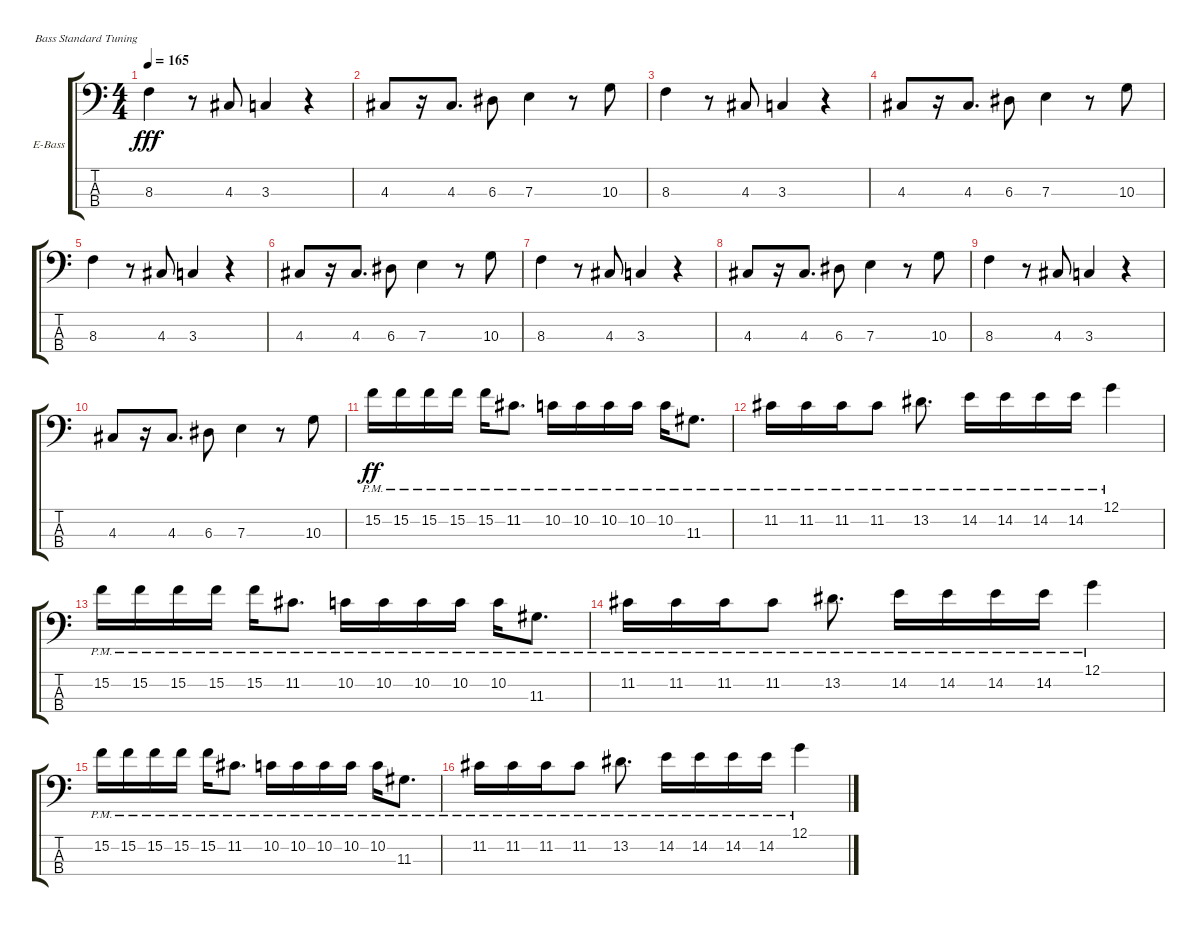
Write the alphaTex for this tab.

\defaultSystemsLayout 4
\bracketExtendMode groupsimilarinstruments
\firstSystemTrackNameOrientation horizontal
\otherSystemsTrackNameOrientation horizontal
\track ("O`Malley" "E-Bass") {instrument electricbassfinger}
\staff {score tabs}
\tuning (G2 D2 A1 E1)
\ts (4 4)
\tempo 165
\clef f4
\ks c
8.3.4{dy fff} r.8 4.3.8 3.3.4 r.4 |
4.3.8 r.16 4.3.8{d} 6.3.8 7.3.4 r.8 10.3.8 |
8.3.4 r.8 4.3.8 3.3.4 r.4 |
4.3.8 r.16 4.3.8{d} 6.3.8 7.3.4 r.8 10.3.8 |
8.3.4 r.8 4.3.8 3.3.4 r.4 |
4.3.8 r.16 4.3.8{d} 6.3.8 7.3.4 r.8 10.3.8 |
8.3.4 r.8 4.3.8 3.3.4 r.4 |
4.3.8 r.16 4.3.8{d} 6.3.8 7.3.4 r.8 10.3.8 |
8.3.4 r.8 4.3.8 3.3.4 r.4 |
4.3.8 r.16 4.3.8{d} 6.3.8 7.3.4 r.8 10.3.8 |
15.2{pm}.16{dy ff} 15.2{pm}.16 15.2{pm}.16 15.2{pm}.16 15.2{pm}.16 11.2{pm}.8{d} 10.2{pm}.16 10.2{pm}.16 10.2{pm}.16 10.2{pm}.16 10.2{pm}.16 11.3{pm}.8{d} |
11.2{pm}.16 11.2{pm}.16 11.2{pm}.16 11.2{pm}.8 13.2{pm}.8{d} 14.2{pm}.16 14.2{pm}.16 14.2{pm}.16 14.2{pm}.16 12.1{pm}.4 |
15.2{pm}.16 15.2{pm}.16 15.2{pm}.16 15.2{pm}.16 15.2{pm}.16 11.2{pm}.8{d} 10.2{pm}.16 10.2{pm}.16 10.2{pm}.16 10.2{pm}.16 10.2{pm}.16 11.3{pm}.8{d} |
11.2{pm}.16 11.2{pm}.16 11.2{pm}.16 11.2{pm}.8 13.2{pm}.8{d} 14.2{pm}.16 14.2{pm}.16 14.2{pm}.16 14.2{pm}.16 12.1{pm}.4 |
15.2{pm}.16 15.2{pm}.16 15.2{pm}.16 15.2{pm}.16 15.2{pm}.16 11.2{pm}.8{d} 10.2{pm}.16 10.2{pm}.16 10.2{pm}.16 10.2{pm}.16 10.2{pm}.16 11.3{pm}.8{d} |
11.2{pm}.16 11.2{pm}.16 11.2{pm}.16 11.2{pm}.8 13.2{pm}.8{d} 14.2{pm}.16 14.2{pm}.16 14.2{pm}.16 14.2{pm}.16 12.1{pm}.4
